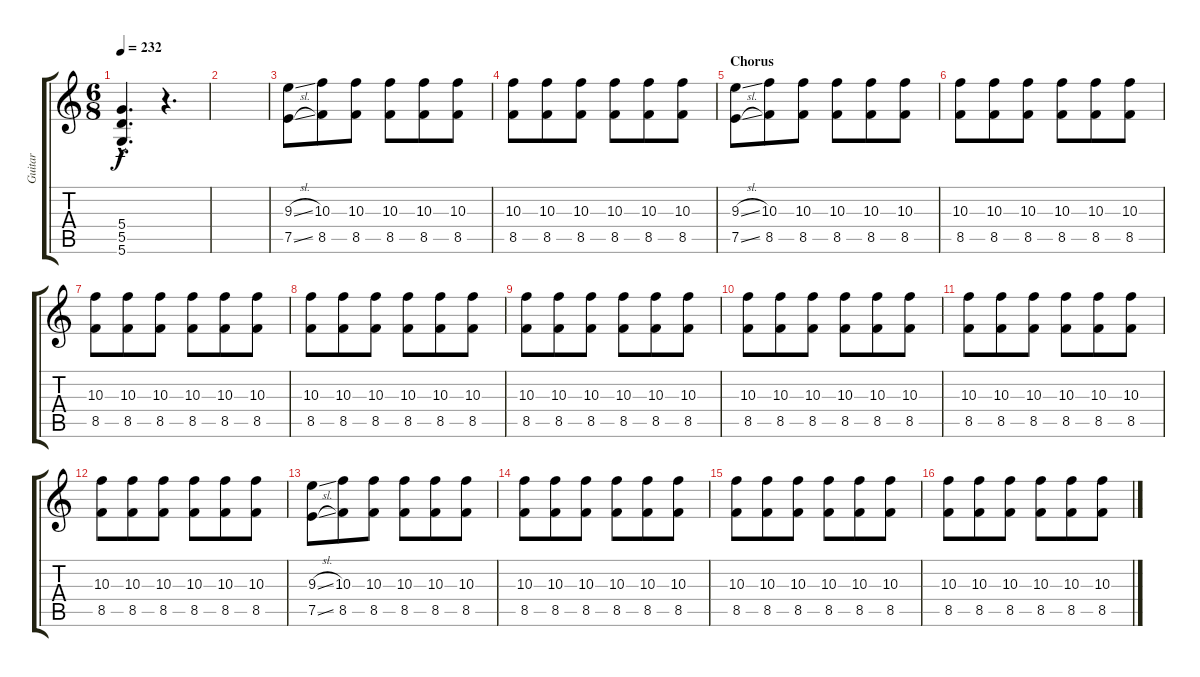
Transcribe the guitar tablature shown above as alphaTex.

\track ("Guitar" "Guitar") {instrument distortionguitar}
\staff {score tabs}
\tuning (E4 B3 G3 D3 A2 D2) {hide}
\ts (6 8)
\tempo 232
\clef g2
\ks c
(5.4{hac} 5.5{hac} 5.6{hac}).4{d dy f volume 13} r.4{d} |
|
(9.3{sl} 7.5{sl}).8 (10.3 8.5).8 (10.3 8.5).8 (10.3 8.5).8 (10.3 8.5).8 (10.3 8.5).8 |
(10.3 8.5).8 (10.3 8.5).8 (10.3 8.5).8 (10.3 8.5).8 (10.3 8.5).8 (10.3 8.5).8 |
\section ("" "Chorus")
(9.3{sl} 7.5{sl}).8{volume 10} (10.3 8.5).8 (10.3 8.5).8 (10.3 8.5).8 (10.3 8.5).8 (10.3 8.5).8 |
(10.3 8.5).8 (10.3 8.5).8 (10.3 8.5).8 (10.3 8.5).8 (10.3 8.5).8 (10.3 8.5).8 |
(10.3 8.5).8 (10.3 8.5).8 (10.3 8.5).8 (10.3 8.5).8 (10.3 8.5).8 (10.3 8.5).8 |
(10.3 8.5).8 (10.3 8.5).8 (10.3 8.5).8 (10.3 8.5).8 (10.3 8.5).8 (10.3 8.5).8 |
(10.3 8.5).8 (10.3 8.5).8 (10.3 8.5).8 (10.3 8.5).8 (10.3 8.5).8 (10.3 8.5).8 |
(10.3 8.5).8 (10.3 8.5).8 (10.3 8.5).8 (10.3 8.5).8 (10.3 8.5).8 (10.3 8.5).8 |
(10.3 8.5).8 (10.3 8.5).8 (10.3 8.5).8 (10.3 8.5).8 (10.3 8.5).8 (10.3 8.5).8 |
(10.3 8.5).8 (10.3 8.5).8 (10.3 8.5).8 (10.3 8.5).8 (10.3 8.5).8 (10.3 8.5).8 |
(9.3{sl} 7.5{sl}).8 (10.3 8.5).8 (10.3 8.5).8 (10.3 8.5).8 (10.3 8.5).8 (10.3 8.5).8 |
(10.3 8.5).8 (10.3 8.5).8 (10.3 8.5).8 (10.3 8.5).8 (10.3 8.5).8 (10.3 8.5).8 |
(10.3 8.5).8 (10.3 8.5).8 (10.3 8.5).8 (10.3 8.5).8 (10.3 8.5).8 (10.3 8.5).8 |
(10.3 8.5).8 (10.3 8.5).8 (10.3 8.5).8 (10.3 8.5).8 (10.3 8.5).8 (10.3 8.5).8
